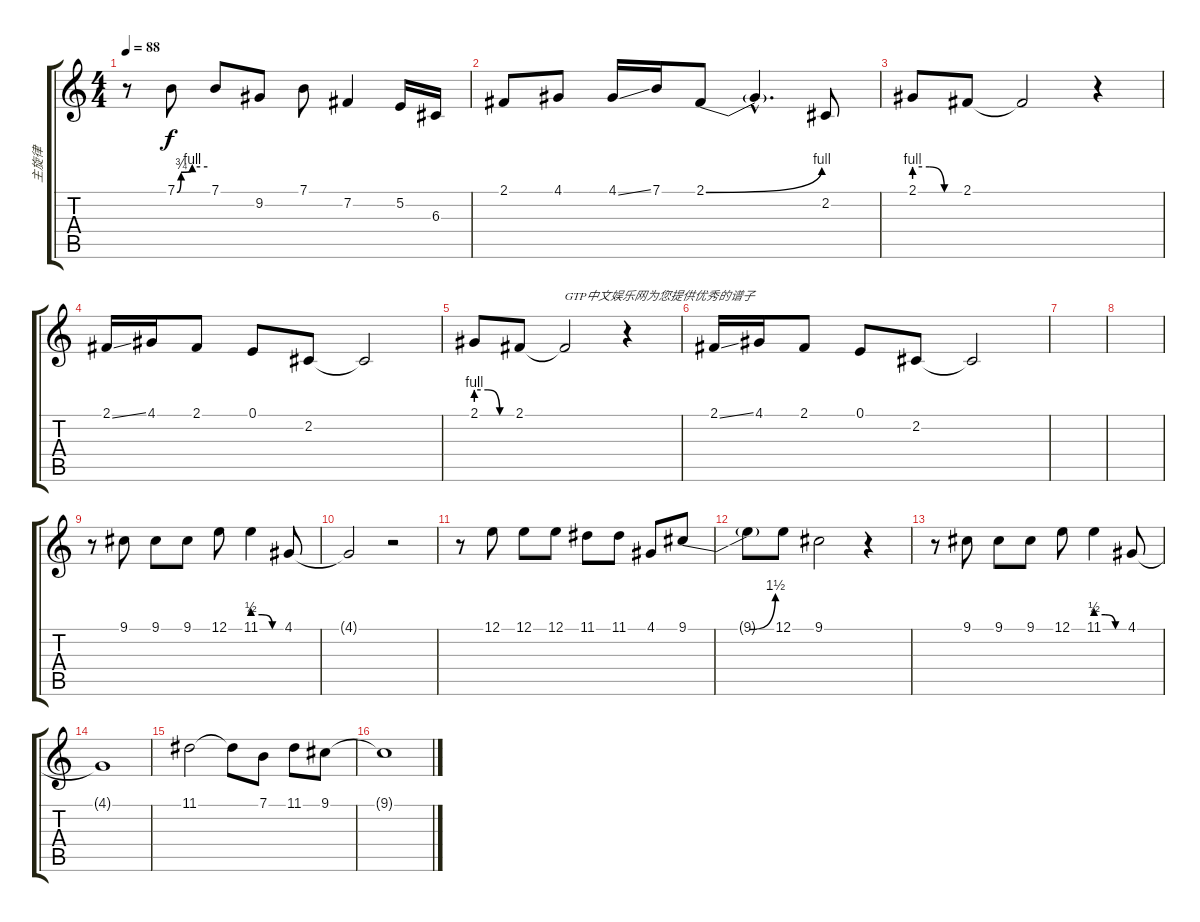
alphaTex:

\track ("主旋律" "主旋律") {instrument voiceoohs}
\staff {score tabs}
\tuning (E4 B3 G3 D3 A2 E2) {hide}
\ts (4 4)
\tempo 88
\clef g2
\ks c
r.8{dy f} 7.1{be (custom 0 0 8 3 30 4 60 4)}.8 7.1.8 9.2.8 7.1.8 7.2.4 5.2.16 6.3.16 |
2.1.8 4.1.8 4.1{ss}.16 7.1.16 2.1{be (bend 0 0 60 4)}.8 2.1{hac t}.4{d} 2.2.8 |
2.1{be (custom 0 4 20 4 40 0 60 0)}.8 2.1.8 2.1{t}.2 r.4 |
2.1{ss}.16 4.1.16 2.1.8 0.1.8 2.2.8 2.2{t}.2 |
2.1{be (custom 0 4 20 4 40 0 60 0)}.8 2.1.8 2.1{t}.2{txt "GTP中文娱乐网为您提供优秀的谱子"} r.4 |
2.1{ss}.16 4.1.16 2.1.8 0.1.8 2.2.8 2.2{t}.2 |
|
|
r.8 9.1.8 9.1.8 9.1.8 12.1.8 11.1{be (custom 0 2 20 2 42 0 60 0)}.4 4.1.8 |
4.1{t}.2 r.2 |
r.8 12.1.8 12.1.8 12.1.8 11.1.8 11.1.8 4.1.8 9.1{be (custom 0 0 23 0 30 0 42 0 60 6)}.8 |
9.1{t}.8 12.1.8 9.1.2 r.4 |
r.8 9.1.8 9.1.8 9.1.8 12.1.8 11.1{be (custom 0 2 20 2 42 0 60 0)}.4 4.1.8 |
4.1{t}.1 |
11.1.2 11.1{t}.8 7.1.8 11.1.8 9.1.8 |
9.1{t}.1
